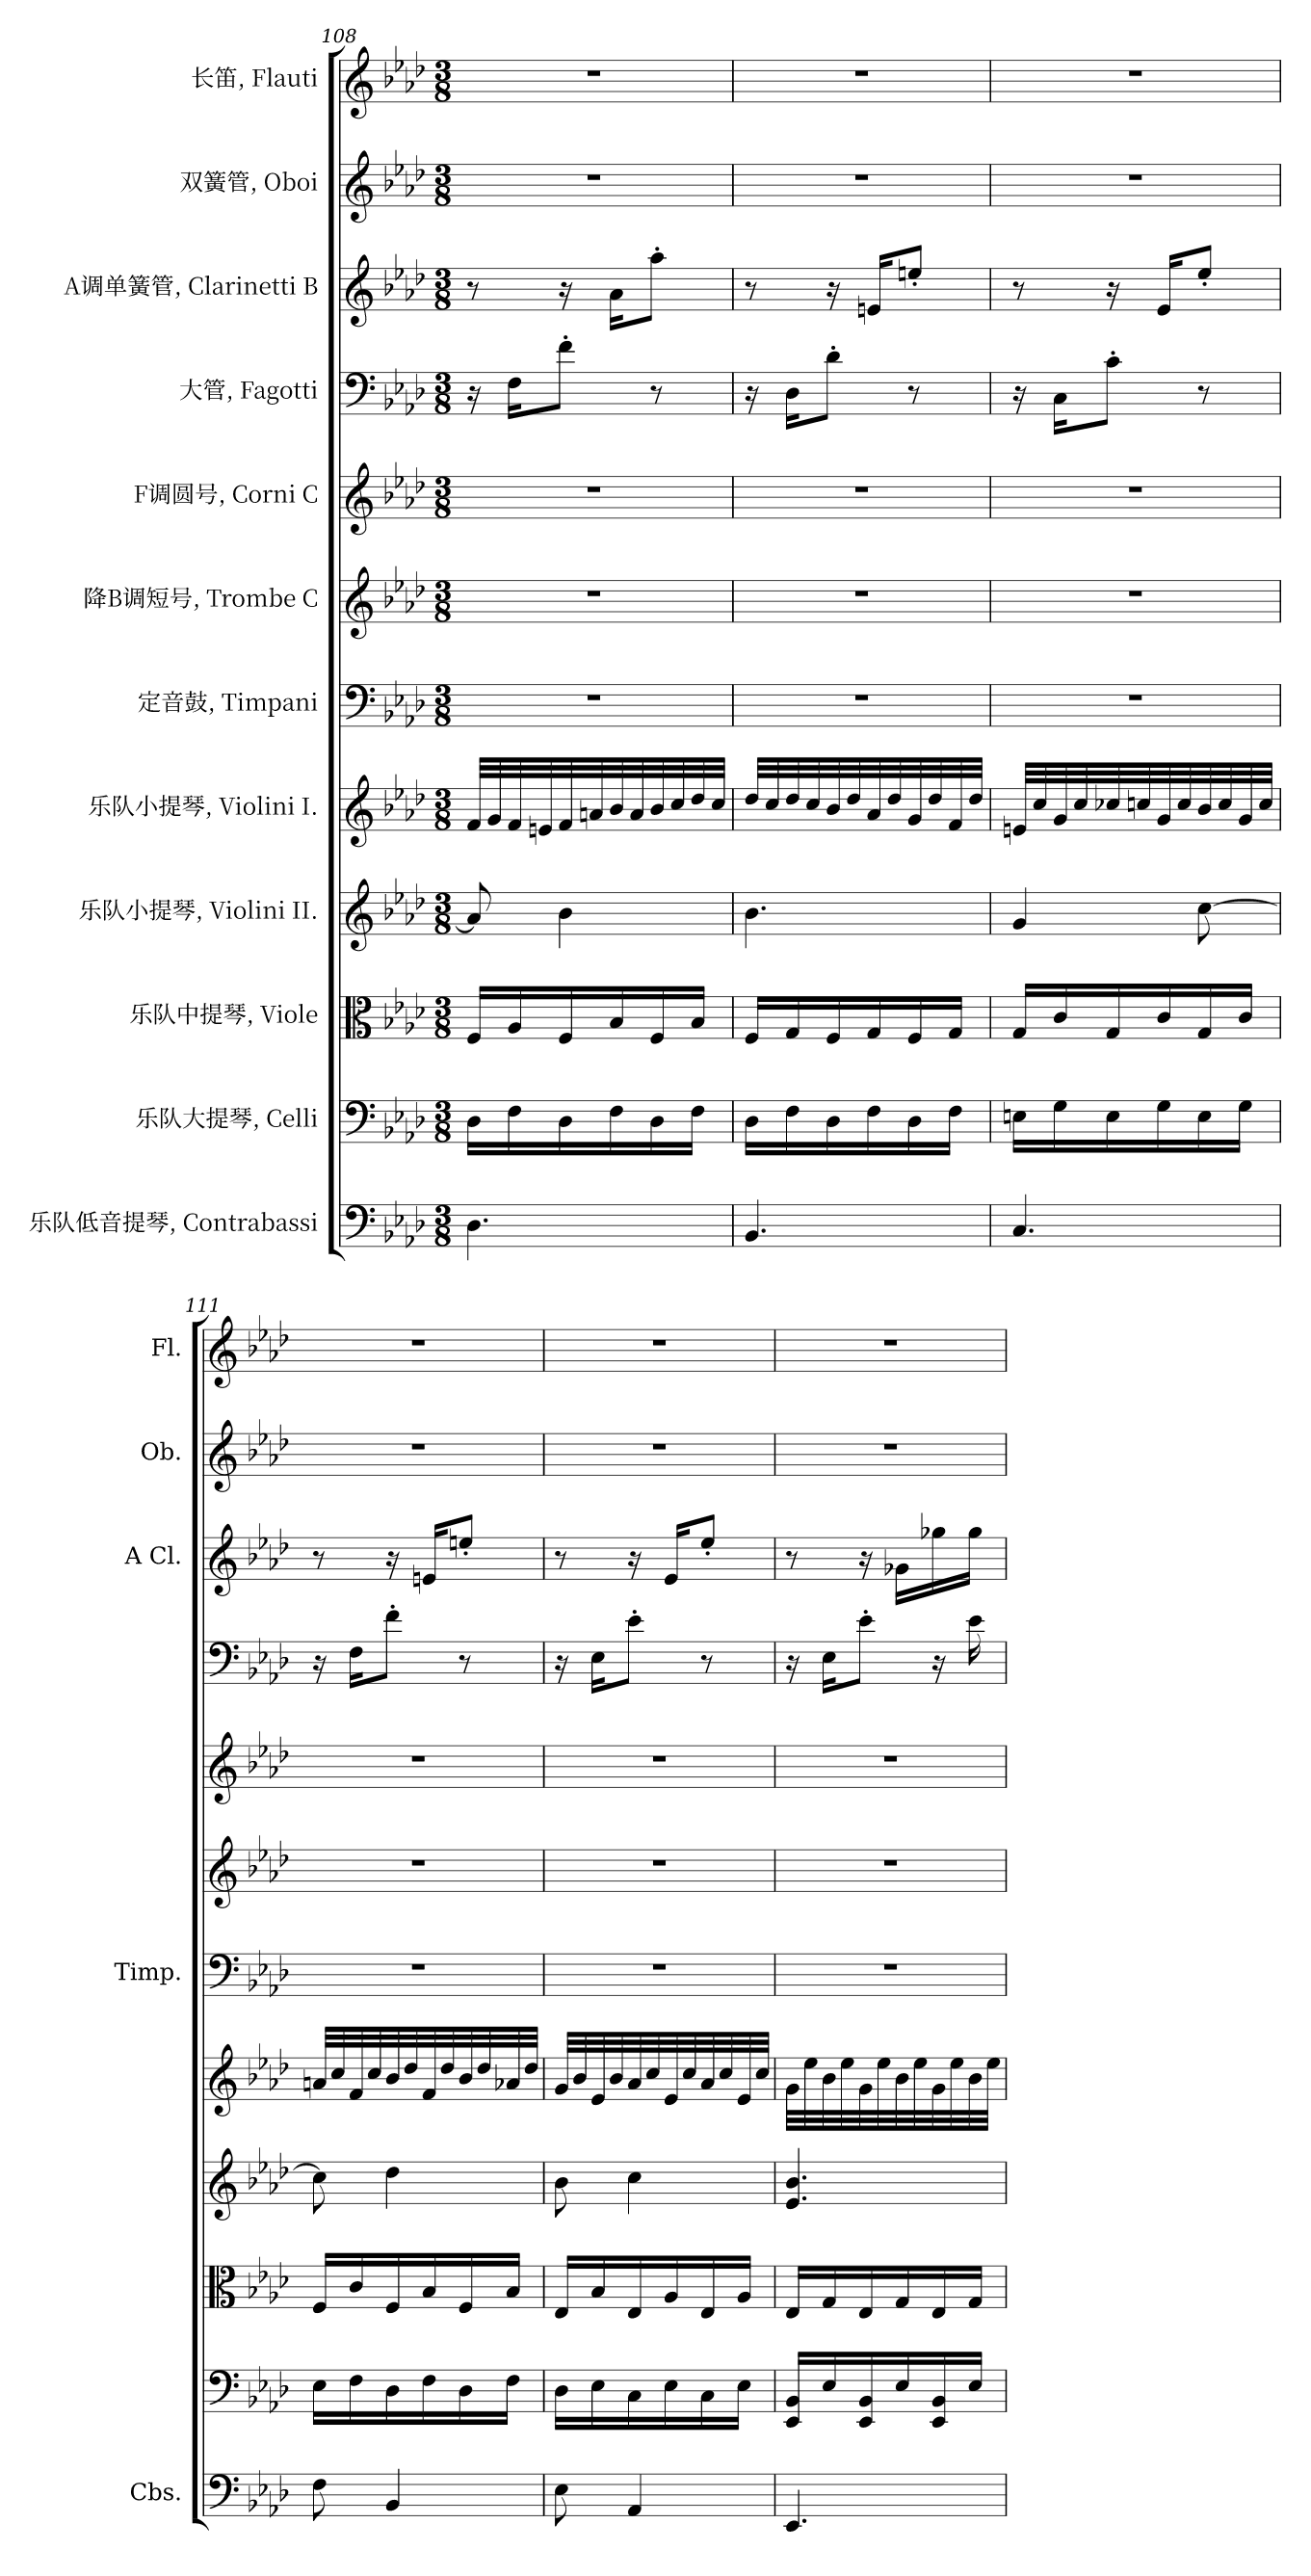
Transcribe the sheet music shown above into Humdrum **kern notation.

**kern	**kern	**kern	**kern	**kern	**kern	**kern	**kern	**kern	**kern	**kern	**kern
*part12	*part11	*part10	*part9	*part8	*part7	*part6	*part5	*part4	*part3	*part2	*part1
*staff12	*staff11	*staff10	*staff9	*staff8	*staff7	*staff6	*staff5	*staff4	*staff3	*staff2	*staff1
*I"乐队低音提琴, Contrabassi	*I"乐队大提琴, Celli	*I"乐队中提琴, Viole	*I"乐队小提琴, Violini II.	*I"乐队小提琴, Violini I.	*I"定音鼓, Timpani	*I"降B调短号, Trombe C	*I"F调圆号, Corni C	*I"大管, Fagotti	*I"A调单簧管, Clarinetti B	*I"双簧管, Oboi	*I"长笛, Flauti
*I'Cbs.	*	*	*	*	*I'Timp.	*	*	*	*I'A Cl.	*I'Ob.	*I'Fl.
*clefF4	*clefF4	*clefC3	*clefG2	*clefG2	*clefF4	*clefG2	*clefG2	*clefF4	*clefG2	*clefG2	*clefG2
*ITrd7c12	*	*	*	*	*	*ITrd1c2	*ITrd4c7	*	*ITrd2c3	*	*
*k[b-e-a-d-]	*k[b-e-a-d-]	*k[b-e-a-d-]	*k[b-e-a-d-]	*k[b-e-a-d-]	*k[b-e-a-d-]	*k[b-e-a-d-g-c-]	*k[b-e-a-d-g-]	*k[b-e-a-d-]	*k[b-]	*k[b-e-a-d-]	*k[b-e-a-d-]
*M3/8	*M3/8	*M3/8	*M3/8	*M3/8	*M3/8	*M3/8	*M3/8	*M3/8	*M3/8	*M3/8	*M3/8
=108	=108	=108	=108	=108	=108	=108	=108	=108	=108	=108	=108
4.DD-\	16D-\LL	16F/LL	8a-/]	32f/LLL	4.r	4.r	4.r	16r	8r	4.r	4.r
.	.	.	.	32g/	.	.	.	.	.	.	.
.	16F\	16A-/	.	32f/	.	.	.	16F\KL	.	.	.
.	.	.	.	32en/	.	.	.	.	.	.	.
.	16D-\	16F/	4b-\	32f/	.	.	.	8f'\J	16r	.	.
.	.	.	.	32an/	.	.	.	.	.	.	.
.	16F\	16B-/	.	32b-/	.	.	.	.	16f\KL	.	.
.	.	.	.	32a/	.	.	.	.	.	.	.
.	16D-\	16F/	.	32b-/	.	.	.	8r	8ff'\J	.	.
.	.	.	.	32cc/	.	.	.	.	.	.	.
.	16F\JJ	16B-/JJ	.	32dd-/	.	.	.	.	.	.	.
.	.	.	.	32cc/JJJ	.	.	.	.	.	.	.
!!LO:PB:g=z
=109	=109	=109	=109	=109	=109	=109	=109	=109	=109	=109	=109
4.BBB-/	16D-\LL	16F/LL	4.b-\	32dd-/LLL	4.r	4.r	4.r	16r	8r	4.r	4.r
.	.	.	.	32cc/	.	.	.	.	.	.	.
.	16F\	16G/	.	32dd-/	.	.	.	16D-\KL	.	.	.
.	.	.	.	32cc/	.	.	.	.	.	.	.
.	16D-\	16F/	.	32b-/	.	.	.	8d-'\J	16r	.	.
.	.	.	.	32dd-/	.	.	.	.	.	.	.
.	16F\	16G/	.	32a-/	.	.	.	.	16c#X/KL	.	.
.	.	.	.	32dd-/	.	.	.	.	.	.	.
.	16D-\	16F/	.	32g/	.	.	.	8r	8cc#X'/J	.	.
.	.	.	.	32dd-/	.	.	.	.	.	.	.
.	16F\JJ	16G/JJ	.	32f/	.	.	.	.	.	.	.
.	.	.	.	32dd-/JJJ	.	.	.	.	.	.	.
=110	=110	=110	=110	=110	=110	=110	=110	=110	=110	=110	=110
4.CC/	16En\LL	16G/LL	4g/	32en/LLL	4.r	4.r	4.r	16r	8r	4.r	4.r
.	.	.	.	32cc/	.	.	.	.	.	.	.
.	16G\	16c/	.	32g/	.	.	.	16C\KL	.	.	.
.	.	.	.	32cc/	.	.	.	.	.	.	.
.	16E\	16G/	.	32cc-X/	.	.	.	8c'\J	16r	.	.
.	.	.	.	32ccn/	.	.	.	.	.	.	.
.	16G\	16c/	.	32g/	.	.	.	.	16c/KL	.	.
.	.	.	.	32cc/	.	.	.	.	.	.	.
.	16E\	16G/	[8cc\	32b-/	.	.	.	8r	8cc'/J	.	.
.	.	.	.	32cc/	.	.	.	.	.	.	.
.	16G\JJ	16c/JJ	.	32g/	.	.	.	.	.	.	.
.	.	.	.	32cc/JJJ	.	.	.	.	.	.	.
=111	=111	=111	=111	=111	=111	=111	=111	=111	=111	=111	=111
8FF\	16E-\LL	16F/LL	8cc\]	32an/LLL	4.r	4.r	4.r	16r	8r	4.r	4.r
.	.	.	.	32cc/	.	.	.	.	.	.	.
.	16F\	16c/	.	32f/	.	.	.	16F\KL	.	.	.
.	.	.	.	32cc/	.	.	.	.	.	.	.
4BBB-/	16D-\	16F/	4dd-\	32b-/	.	.	.	8f'\J	16r	.	.
.	.	.	.	32dd-/	.	.	.	.	.	.	.
.	16F\	16B-/	.	32f/	.	.	.	.	16c#X/KL	.	.
.	.	.	.	32dd-/	.	.	.	.	.	.	.
.	16D-\	16F/	.	32b-/	.	.	.	8r	8cc#X'/J	.	.
.	.	.	.	32dd-/	.	.	.	.	.	.	.
.	16F\JJ	16B-/JJ	.	32a-X/	.	.	.	.	.	.	.
.	.	.	.	32dd-/JJJ	.	.	.	.	.	.	.
!!LO:PB:g=z
=112	=112	=112	=112	=112	=112	=112	=112	=112	=112	=112	=112
8EE-\	16D-\LL	16E-/LL	8b-\	32g/LLL	4.r	4.r	4.r	16r	8r	4.r	4.r
.	.	.	.	32b-/	.	.	.	.	.	.	.
.	16E-\	16B-/	.	32e-/	.	.	.	16E-\KL	.	.	.
.	.	.	.	32b-/	.	.	.	.	.	.	.
4AAA-/	16C\	16E-/	4cc\	32a-/	.	.	.	8e-'\J	16r	.	.
.	.	.	.	32cc/	.	.	.	.	.	.	.
.	16E-\	16A-/	.	32e-/	.	.	.	.	16c/KL	.	.
.	.	.	.	32cc/	.	.	.	.	.	.	.
.	16C\	16E-/	.	32a-/	.	.	.	8r	8cc'/J	.	.
.	.	.	.	32cc/	.	.	.	.	.	.	.
.	16E-\JJ	16A-/JJ	.	32e-/	.	.	.	.	.	.	.
.	.	.	.	32cc/JJJ	.	.	.	.	.	.	.
=113	=113	=113	=113	=113	=113	=113	=113	=113	=113	=113	=113
4.EEE-/	16EE-/ 16BB-/LL	16E-/LL	4.e-/ 4.b-/	32g\LLL	4.r	4.r	4.r	16r	8r	4.r	4.r
.	.	.	.	32ee-\	.	.	.	.	.	.	.
.	16E-/	16G/	.	32b-\	.	.	.	16E-\KL	.	.	.
.	.	.	.	32ee-\	.	.	.	.	.	.	.
.	16EE-/ 16BB-/	16E-/	.	32g\	.	.	.	8e-'\J	16r	.	.
.	.	.	.	32ee-\	.	.	.	.	.	.	.
.	16E-/	16G/	.	32b-\	.	.	.	.	16e-X\LL	.	.
.	.	.	.	32ee-\	.	.	.	.	.	.	.
.	16EE-/ 16BB-/	16E-/	.	32g\	.	.	.	16r	16ee-X\	.	.
.	.	.	.	32ee-\	.	.	.	.	.	.	.
.	16E-/JJ	16G/JJ	.	32b-\	.	.	.	16e-\	16ee-\JJ	.	.
.	.	.	.	32ee-\JJJ	.	.	.	.	.	.	.
=	=	=	=	=	=	=	=	=	=	=	=
*-	*-	*-	*-	*-	*-	*-	*-	*-	*-	*-	*-
